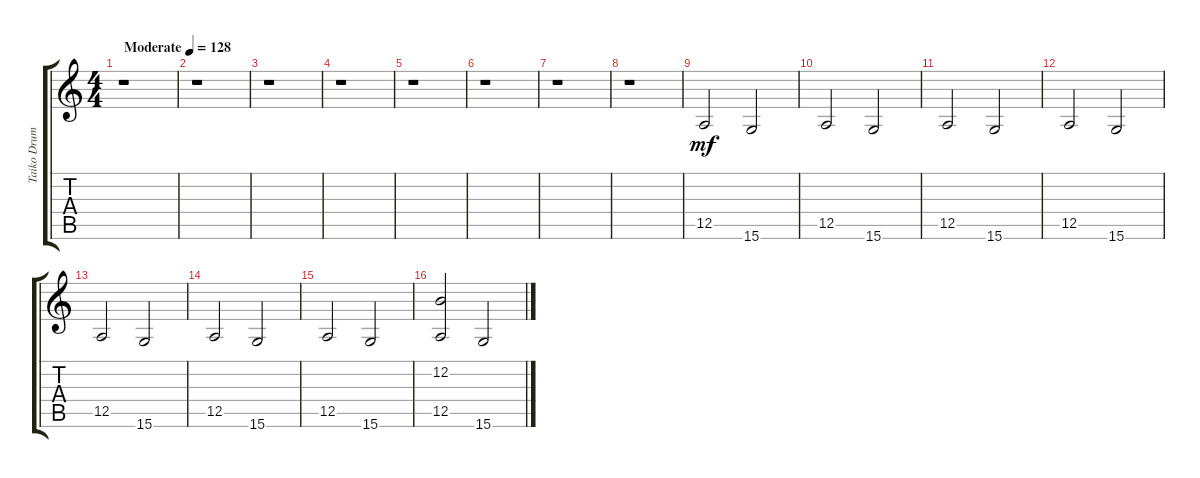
\track ("Taiko Drum" "Taiko Drum") {instrument taikodrum}
\staff {score tabs}
\tuning (E4 B3 G3 D3 A2 E2) {hide}
\ts (4 4)
\tempo (128 "Moderate")
\clef g2
\ks c
r.1{dy mf instrument taikodrum} |
r.1 |
r.1 |
r.1 |
r.1 |
r.1 |
r.1 |
r.1 |
12.5.2 15.6.2 |
12.5.2 15.6.2 |
12.5.2 15.6.2 |
12.5.2 15.6.2 |
12.5.2 15.6.2 |
12.5.2 15.6.2 |
12.5.2 15.6.2 |
(12.2 12.5).2 15.6.2
